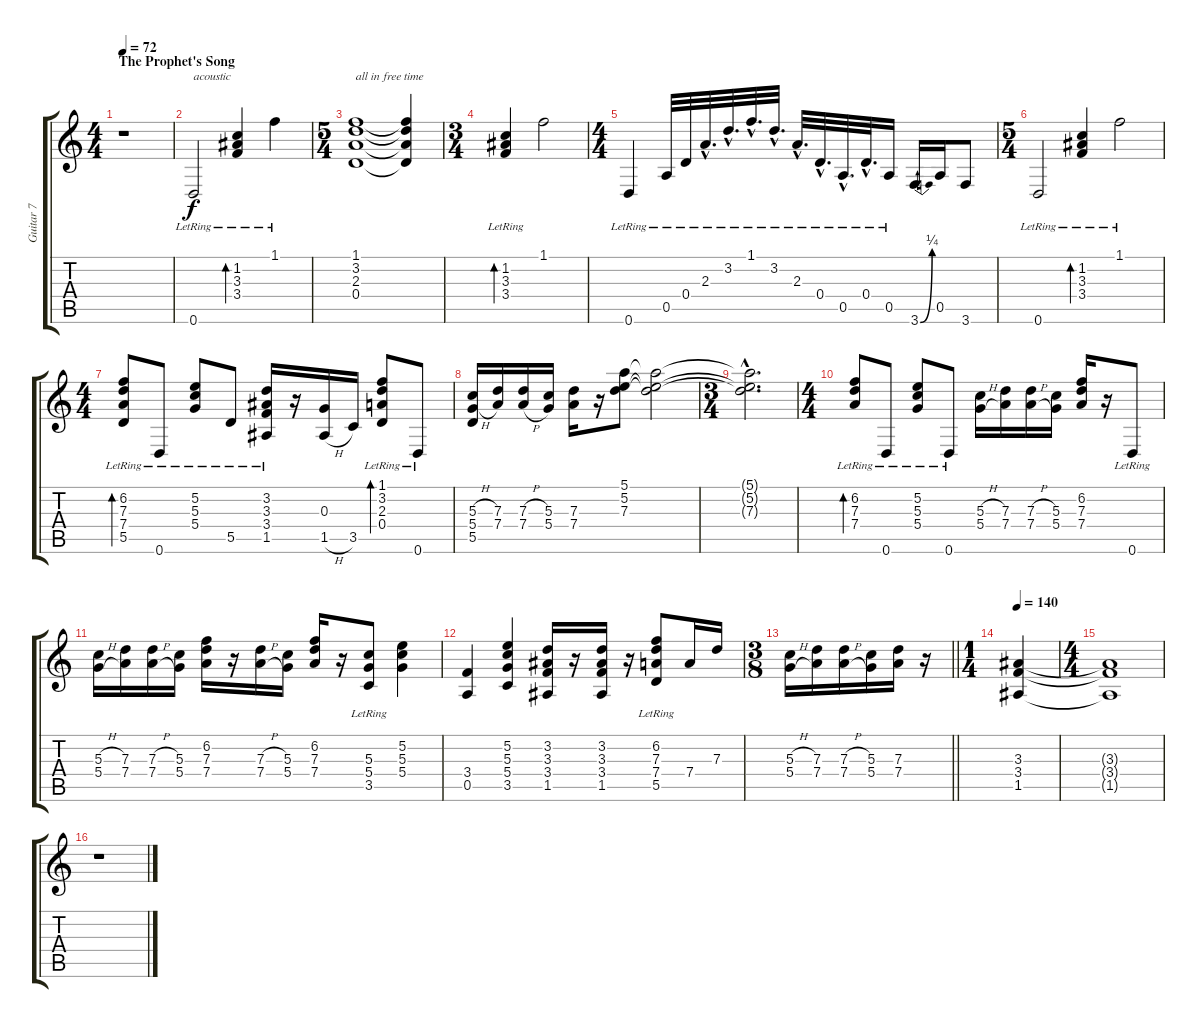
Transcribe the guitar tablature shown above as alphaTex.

\track ("Guitar 7" "Guitar 7") {instrument electricguitarmuted}
\staff {score tabs}
\tuning (E4 B3 G3 D3 A2 D2) {hide}
\ts (4 4)
\section ("" "The Prophet's Song")
\tempo 72
\clef g2
\ks c
r.1{dy f volume 13 balance 8 instrument acousticguitarsteel} |
0.6{lr}.2{txt "acoustic"} (1.2{lr} 3.3{lr} 3.4{lr}).4{bd 120} 1.1{lr}.4 |
\ts (5 4)
(1.1 3.2 2.3 0.4).1{txt "all in free time"} (1.1{t} 3.2{t} 2.3{t} 0.4{t}).4 |
\ts (3 4)
(1.2{lr} 3.3{lr} 3.4{lr}).4{bd 240} 1.1.2 |
\ts (4 4)
0.6{lr}.4 0.5{lr}.32 0.4{lr}.32 2.3{hac lr}.32{d} 3.2{hac lr}.32{d} 1.1{hac lr}.32{d} 3.2{hac lr}.32{d} 2.3{hac lr}.32{d} 0.4{hac lr}.32{d} 0.5{hac lr}.32{d} 0.4{hac lr}.32{d} 0.5{lr}.16 3.6{be (bend 0 0 60 1)}.16 0.5.16 3.6.8 |
\ts (5 4)
0.6{lr}.2 (1.2{lr} 3.3{lr} 3.4{lr}).4{bd 120} 1.1{lr}.2 |
\ts (4 4)
(6.2{lr} 7.3{lr} 7.4{lr} 5.5{lr}).8{bd 240} 0.6{lr}.8 (5.2{lr} 5.3{lr} 5.4{lr}).8 5.5{lr}.8 (3.2{lr} 3.3{lr} 3.4{lr} 1.5{lr}).16 r.16 (0.3 1.5{h}).16 3.5.16 (1.1{lr} 3.2{lr} 2.3{lr} 0.4{lr}).8{bd 240} 0.6{lr}.8 |
(5.3{h} 5.4{h} 5.5).16 (7.3 7.4).16 (7.3{h} 7.4{h}).16 (5.3 5.4).16 (7.3 7.4).16 r.16 (5.1 5.2 7.3).8 (5.1{t} 5.2{t} 7.3{t}).2 |
\ts (3 4)
(5.1{hac t} 5.2{hac t} 7.3{hac t}).2{d} |
\ts (4 4)
(6.2{lr} 7.3{lr} 7.4{lr}).8{bd 60} 0.6{lr}.8 (5.2{lr} 5.3{lr} 5.4{lr}).8 0.6{lr}.8 (5.3{h} 5.4{h}).16 (7.3 7.4).16 (7.3{h} 7.4{h}).16 (5.3 5.4).16 (6.2 7.3 7.4).16 r.16 0.6{lr}.8 |
(5.3{h} 5.4{h}).16 (7.3 7.4).16 (7.3{h} 7.4{h}).16 (5.3 5.4).16 (6.2 7.3 7.4).16 r.16 (7.3{h} 7.4{h}).16 (5.3 5.4).16 (6.2 7.3 7.4).16 r.16 (5.3 5.4 3.5{lr}).8 (5.2 5.3 5.4).4 |
(3.4 0.5).4 (5.2 5.3 5.4 3.5).4 (3.2 3.3 3.4 1.5).16 r.16 (3.2 3.3 3.4 1.5).16 r.16 (6.2{lr} 7.3{lr} 7.4{lr} 5.5{lr}).8 7.4.16 7.3.16 |
\ts (3 8)
\barLineRight lightlight
(5.3{h} 5.4{h}).16 (7.3 7.4).16 (7.3{h} 7.4{h}).16 (5.3 5.4).16 (7.3 7.4).16 r.16 |
\ts (1 4)
\tempo 140
(3.3 3.4 1.5).4 |
\ts (4 4)
(3.3{t} 3.4{t} 1.5{t}).1 |
r.1
